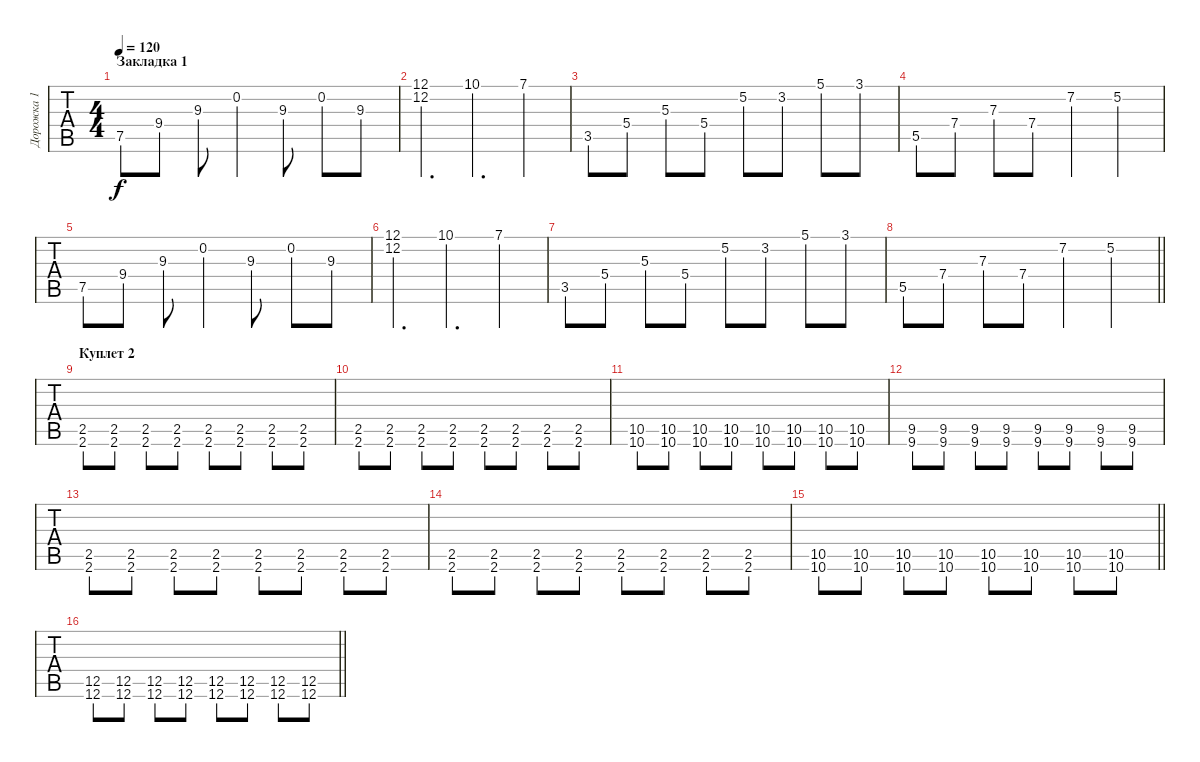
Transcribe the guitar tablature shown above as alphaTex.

\track ("Дорожка 1" "Дорожка 1") {instrument acousticguitarsteel}
\staff {tabs}
\tuning (E4 B3 G3 D3 A2 D2) {hide}
\ts (4 4)
\section ("" "Закладка 1")
\tempo 120
\clef g2
\ks c
7.5.8{dy f instrument acousticguitarsteel} 9.4.8 9.3.8 0.2.4 9.3.8 0.2.8 9.3.8 |
(12.1 12.2).4{d} 10.1.4{d} 7.1.4 |
3.5.8 5.4.8 5.3.8 5.4.8 5.2.8 3.2.8 5.1.8 3.1.8 |
5.5.8 7.4.8 7.3.8 7.4.8 7.2.4 5.2.4 |
7.5.8 9.4.8 9.3.8 0.2.4 9.3.8 0.2.8 9.3.8 |
(12.1 12.2).4{d} 10.1.4{d} 7.1.4 |
3.5.8 5.4.8 5.3.8 5.4.8 5.2.8 3.2.8 5.1.8 3.1.8 |
\barLineRight lightlight
5.5.8 7.4.8 7.3.8 7.4.8 7.2.4 5.2.4 |
\section ("" "Куплет 2")
(2.5 2.6).8{instrument distortionguitar} (2.5 2.6).8 (2.5 2.6).8 (2.5 2.6).8 (2.5 2.6).8 (2.5 2.6).8 (2.5 2.6).8 (2.5 2.6).8 |
(2.5 2.6).8 (2.5 2.6).8 (2.5 2.6).8 (2.5 2.6).8 (2.5 2.6).8 (2.5 2.6).8 (2.5 2.6).8 (2.5 2.6).8 |
(10.5 10.6).8 (10.5 10.6).8 (10.5 10.6).8 (10.5 10.6).8 (10.5 10.6).8 (10.5 10.6).8 (10.5 10.6).8 (10.5 10.6).8 |
(9.5 9.6).8 (9.5 9.6).8 (9.5 9.6).8 (9.5 9.6).8 (9.5 9.6).8 (9.5 9.6).8 (9.5 9.6).8 (9.5 9.6).8 |
(2.5 2.6).8 (2.5 2.6).8 (2.5 2.6).8 (2.5 2.6).8 (2.5 2.6).8 (2.5 2.6).8 (2.5 2.6).8 (2.5 2.6).8 |
(2.5 2.6).8 (2.5 2.6).8 (2.5 2.6).8 (2.5 2.6).8 (2.5 2.6).8 (2.5 2.6).8 (2.5 2.6).8 (2.5 2.6).8 |
\barLineRight lightlight
(10.5 10.6).8 (10.5 10.6).8 (10.5 10.6).8 (10.5 10.6).8 (10.5 10.6).8 (10.5 10.6).8 (10.5 10.6).8 (10.5 10.6).8 |
\section ("" "")
\barLineRight lightlight
(12.5 12.6).8 (12.5 12.6).8 (12.5 12.6).8 (12.5 12.6).8 (12.5 12.6).8 (12.5 12.6).8 (12.5 12.6).8 (12.5 12.6).8
